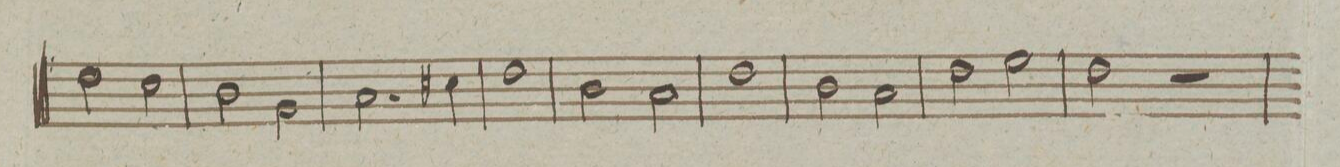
**kern	**dynam
*I"Trąbone Alto	*
*clefC3	*
*k[]	*
*met(c|)	*
*M2/2	*
2e\	.
2d\	.
=39	=39
2c\	.
2A\	.
=40	=40
2.B\	.
4d#X\	.
=41	=41
1e\	.
=42	=42
2c\	.
2B\	.
=43	=43
1e\	.
=44	=44
2c\	.
2B\	.
=45	=45
2e\	.
2f\	.
=46	=46
2e\	.
2r	.
=47	=47
*-	*-
